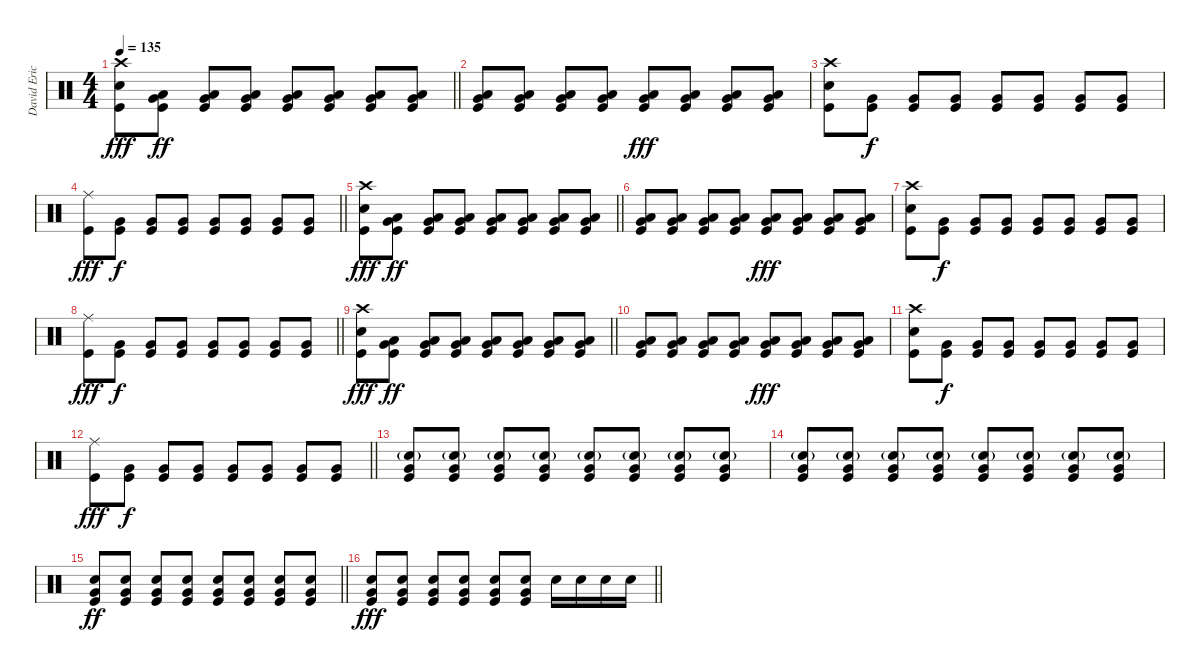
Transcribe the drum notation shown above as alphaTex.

\track ("David Eric Grohl" "David Eric") {instrument percussion}
\staff {score}
\articulation defaults
\ts (4 4)
\tempo 135
\clef neutral
\barLineRight lightlight
\ks c
("Crash high (hit)" "Electric Snare (hit)" "Kick (hit)").8{dy fff} ("Low Tom (hit)" "Very Low Tom (hit)" "Kick (hit)").8{dy ff} ("Low Tom (hit)" "Very Low Tom (hit)" "Kick (hit)").8 ("Low Tom (hit)" "Very Low Tom (hit)" "Kick (hit)").8 ("Low Tom (hit)" "Very Low Tom (hit)" "Kick (hit)").8 ("Low Tom (hit)" "Very Low Tom (hit)" "Kick (hit)").8 ("Low Tom (hit)" "Very Low Tom (hit)" "Kick (hit)").8 ("Low Tom (hit)" "Very Low Tom (hit)" "Kick (hit)").8 |
("Low Tom (hit)" "Very Low Tom (hit)" "Kick (hit)").8 ("Low Tom (hit)" "Very Low Tom (hit)" "Kick (hit)").8 ("Low Tom (hit)" "Very Low Tom (hit)" "Kick (hit)").8 ("Low Tom (hit)" "Very Low Tom (hit)" "Kick (hit)").8 ("Low Tom (hit)" "Very Low Tom (hit)" "Kick (hit)").8{dy fff} ("Low Tom (hit)" "Very Low Tom (hit)" "Kick (hit)").8 ("Low Tom (hit)" "Very Low Tom (hit)" "Kick (hit)").8 ("Low Tom (hit)" "Very Low Tom (hit)" "Kick (hit)").8 |
("Crash high (hit)" "Electric Snare (hit)" "Kick (hit)").8 ("Very Low Tom (hit)" "Kick (hit)").8{dy f} ("Very Low Tom (hit)" "Kick (hit)").8 ("Very Low Tom (hit)" "Kick (hit)").8 ("Very Low Tom (hit)" "Kick (hit)").8 ("Very Low Tom (hit)" "Kick (hit)").8 ("Very Low Tom (hit)" "Kick (hit)").8 ("Very Low Tom (hit)" "Kick (hit)").8 |
\barLineRight lightlight
("Ride (middle)" "Kick (hit)").8{dy fff} ("Very Low Tom (hit)" "Kick (hit)").8{dy f} ("Very Low Tom (hit)" "Kick (hit)").8 ("Very Low Tom (hit)" "Kick (hit)").8 ("Very Low Tom (hit)" "Kick (hit)").8 ("Very Low Tom (hit)" "Kick (hit)").8 ("Very Low Tom (hit)" "Kick (hit)").8 ("Very Low Tom (hit)" "Kick (hit)").8 |
\barLineRight lightlight
("Crash high (hit)" "Electric Snare (hit)" "Kick (hit)").8{dy fff} ("Low Tom (hit)" "Very Low Tom (hit)" "Kick (hit)").8{dy ff} ("Low Tom (hit)" "Very Low Tom (hit)" "Kick (hit)").8 ("Low Tom (hit)" "Very Low Tom (hit)" "Kick (hit)").8 ("Low Tom (hit)" "Very Low Tom (hit)" "Kick (hit)").8 ("Low Tom (hit)" "Very Low Tom (hit)" "Kick (hit)").8 ("Low Tom (hit)" "Very Low Tom (hit)" "Kick (hit)").8 ("Low Tom (hit)" "Very Low Tom (hit)" "Kick (hit)").8 |
("Low Tom (hit)" "Very Low Tom (hit)" "Kick (hit)").8 ("Low Tom (hit)" "Very Low Tom (hit)" "Kick (hit)").8 ("Low Tom (hit)" "Very Low Tom (hit)" "Kick (hit)").8 ("Low Tom (hit)" "Very Low Tom (hit)" "Kick (hit)").8 ("Low Tom (hit)" "Very Low Tom (hit)" "Kick (hit)").8{dy fff} ("Low Tom (hit)" "Very Low Tom (hit)" "Kick (hit)").8 ("Low Tom (hit)" "Very Low Tom (hit)" "Kick (hit)").8 ("Low Tom (hit)" "Very Low Tom (hit)" "Kick (hit)").8 |
("Crash high (hit)" "Electric Snare (hit)" "Kick (hit)").8 ("Very Low Tom (hit)" "Kick (hit)").8{dy f} ("Very Low Tom (hit)" "Kick (hit)").8 ("Very Low Tom (hit)" "Kick (hit)").8 ("Very Low Tom (hit)" "Kick (hit)").8 ("Very Low Tom (hit)" "Kick (hit)").8 ("Very Low Tom (hit)" "Kick (hit)").8 ("Very Low Tom (hit)" "Kick (hit)").8 |
\barLineRight lightlight
("Ride (middle)" "Kick (hit)").8{dy fff} ("Very Low Tom (hit)" "Kick (hit)").8{dy f} ("Very Low Tom (hit)" "Kick (hit)").8 ("Very Low Tom (hit)" "Kick (hit)").8 ("Very Low Tom (hit)" "Kick (hit)").8 ("Very Low Tom (hit)" "Kick (hit)").8 ("Very Low Tom (hit)" "Kick (hit)").8 ("Very Low Tom (hit)" "Kick (hit)").8 |
\barLineRight lightlight
("Crash high (hit)" "Electric Snare (hit)" "Kick (hit)").8{dy fff} ("Low Tom (hit)" "Very Low Tom (hit)" "Kick (hit)").8{dy ff} ("Low Tom (hit)" "Very Low Tom (hit)" "Kick (hit)").8 ("Low Tom (hit)" "Very Low Tom (hit)" "Kick (hit)").8 ("Low Tom (hit)" "Very Low Tom (hit)" "Kick (hit)").8 ("Low Tom (hit)" "Very Low Tom (hit)" "Kick (hit)").8 ("Low Tom (hit)" "Very Low Tom (hit)" "Kick (hit)").8 ("Low Tom (hit)" "Very Low Tom (hit)" "Kick (hit)").8 |
("Low Tom (hit)" "Very Low Tom (hit)" "Kick (hit)").8 ("Low Tom (hit)" "Very Low Tom (hit)" "Kick (hit)").8 ("Low Tom (hit)" "Very Low Tom (hit)" "Kick (hit)").8 ("Low Tom (hit)" "Very Low Tom (hit)" "Kick (hit)").8 ("Low Tom (hit)" "Very Low Tom (hit)" "Kick (hit)").8{dy fff} ("Low Tom (hit)" "Very Low Tom (hit)" "Kick (hit)").8 ("Low Tom (hit)" "Very Low Tom (hit)" "Kick (hit)").8 ("Low Tom (hit)" "Very Low Tom (hit)" "Kick (hit)").8 |
("Crash high (hit)" "Electric Snare (hit)" "Kick (hit)").8 ("Very Low Tom (hit)" "Kick (hit)").8{dy f} ("Very Low Tom (hit)" "Kick (hit)").8 ("Very Low Tom (hit)" "Kick (hit)").8 ("Very Low Tom (hit)" "Kick (hit)").8 ("Very Low Tom (hit)" "Kick (hit)").8 ("Very Low Tom (hit)" "Kick (hit)").8 ("Very Low Tom (hit)" "Kick (hit)").8 |
\barLineRight lightlight
("Ride (middle)" "Kick (hit)").8{dy fff} ("Very Low Tom (hit)" "Kick (hit)").8{dy f} ("Very Low Tom (hit)" "Kick (hit)").8 ("Very Low Tom (hit)" "Kick (hit)").8 ("Very Low Tom (hit)" "Kick (hit)").8 ("Very Low Tom (hit)" "Kick (hit)").8 ("Very Low Tom (hit)" "Kick (hit)").8 ("Very Low Tom (hit)" "Kick (hit)").8 |
("Electric Snare (hit)"{g} "Very Low Tom (hit)" "Kick (hit)").8 ("Electric Snare (hit)"{g} "Very Low Tom (hit)" "Kick (hit)").8 ("Electric Snare (hit)"{g} "Very Low Tom (hit)" "Kick (hit)").8 ("Electric Snare (hit)"{g} "Very Low Tom (hit)" "Kick (hit)").8 ("Electric Snare (hit)"{g} "Very Low Tom (hit)" "Kick (hit)").8 ("Electric Snare (hit)"{g} "Very Low Tom (hit)" "Kick (hit)").8 ("Electric Snare (hit)"{g} "Very Low Tom (hit)" "Kick (hit)").8 ("Electric Snare (hit)"{g} "Very Low Tom (hit)" "Kick (hit)").8 |
("Electric Snare (hit)"{g} "Very Low Tom (hit)" "Kick (hit)").8 ("Electric Snare (hit)"{g} "Very Low Tom (hit)" "Kick (hit)").8 ("Electric Snare (hit)"{g} "Very Low Tom (hit)" "Kick (hit)").8 ("Electric Snare (hit)"{g} "Very Low Tom (hit)" "Kick (hit)").8 ("Electric Snare (hit)"{g} "Very Low Tom (hit)" "Kick (hit)").8 ("Electric Snare (hit)"{g} "Very Low Tom (hit)" "Kick (hit)").8 ("Electric Snare (hit)"{g} "Very Low Tom (hit)" "Kick (hit)").8 ("Electric Snare (hit)"{g} "Very Low Tom (hit)" "Kick (hit)").8 |
\barLineRight lightlight
("Electric Snare (hit)" "Very Low Tom (hit)" "Kick (hit)").8{dy ff} ("Electric Snare (hit)" "Very Low Tom (hit)" "Kick (hit)").8 ("Electric Snare (hit)" "Very Low Tom (hit)" "Kick (hit)").8 ("Electric Snare (hit)" "Very Low Tom (hit)" "Kick (hit)").8 ("Electric Snare (hit)" "Very Low Tom (hit)" "Kick (hit)").8 ("Electric Snare (hit)" "Very Low Tom (hit)" "Kick (hit)").8 ("Electric Snare (hit)" "Very Low Tom (hit)" "Kick (hit)").8 ("Electric Snare (hit)" "Very Low Tom (hit)" "Kick (hit)").8 |
\barLineRight lightlight
("Electric Snare (hit)" "Very Low Tom (hit)" "Kick (hit)").8{dy fff} ("Electric Snare (hit)" "Very Low Tom (hit)" "Kick (hit)").8 ("Electric Snare (hit)" "Very Low Tom (hit)" "Kick (hit)").8 ("Electric Snare (hit)" "Very Low Tom (hit)" "Kick (hit)").8 ("Electric Snare (hit)" "Very Low Tom (hit)" "Kick (hit)").8 ("Electric Snare (hit)" "Very Low Tom (hit)" "Kick (hit)").8 "Electric Snare (hit)".16 "Electric Snare (hit)".16 "Electric Snare (hit)".16 "Electric Snare (hit)".16
